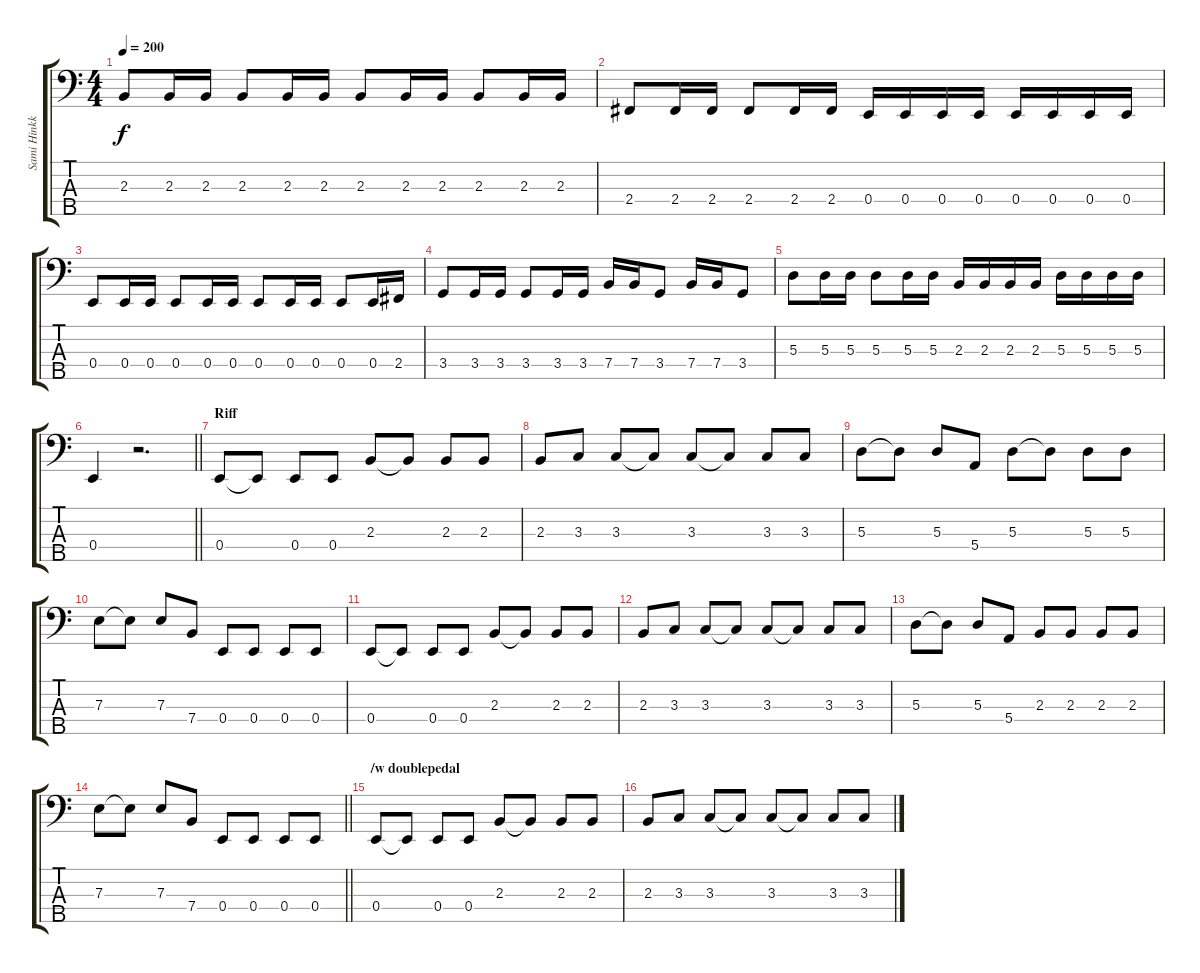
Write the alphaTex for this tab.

\track ("Sami Hinkka" "Sami Hinkk") {instrument electricbasspick}
\staff {score tabs}
\tuning (G2 D2 A1 E1 B0) {hide}
\ts (4 4)
\tempo 200
\clef f4
\ks c
2.3.8{dy f} 2.3.16 2.3.16 2.3.8 2.3.16 2.3.16 2.3.8 2.3.16 2.3.16 2.3.8 2.3.16 2.3.16 |
2.4.8 2.4.16 2.4.16 2.4.8 2.4.16 2.4.16 0.4.16 0.4.16 0.4.16 0.4.16 0.4.16 0.4.16 0.4.16 0.4.16 |
0.4.8 0.4.16 0.4.16 0.4.8 0.4.16 0.4.16 0.4.8 0.4.16 0.4.16 0.4.8 0.4.16 2.4.16 |
3.4.8 3.4.16 3.4.16 3.4.8 3.4.16 3.4.16 7.4.16 7.4.16 3.4.8 7.4.16 7.4.16 3.4.8 |
5.3.8 5.3.16 5.3.16 5.3.8 5.3.16 5.3.16 2.3.16 2.3.16 2.3.16 2.3.16 5.3.16 5.3.16 5.3.16 5.3.16 |
\barLineRight lightlight
0.4.4 r.2{d} |
\section ("" "Riff")
0.4.8 0.4{t}.8 0.4.8 0.4.8 2.3.8 2.3{t}.8 2.3.8 2.3.8 |
2.3.8 3.3.8 3.3.8 3.3{t}.8 3.3.8 3.3{t}.8 3.3.8 3.3.8 |
5.3.8 5.3{t}.8 5.3.8 5.4.8 5.3.8 5.3{t}.8 5.3.8 5.3.8 |
7.3.8 7.3{t}.8 7.3.8 7.4.8 0.4.8 0.4.8 0.4.8 0.4.8 |
0.4.8 0.4{t}.8 0.4.8 0.4.8 2.3.8 2.3{t}.8 2.3.8 2.3.8 |
2.3.8 3.3.8 3.3.8 3.3{t}.8 3.3.8 3.3{t}.8 3.3.8 3.3.8 |
5.3.8 5.3{t}.8 5.3.8 5.4.8 2.3.8 2.3.8 2.3.8 2.3.8 |
\barLineRight lightlight
7.3.8 7.3{t}.8 7.3.8 7.4.8 0.4.8 0.4.8 0.4.8 0.4.8 |
\section ("" "/w doublepedal")
0.4.8 0.4{t}.8 0.4.8 0.4.8 2.3.8 2.3{t}.8 2.3.8 2.3.8 |
2.3.8 3.3.8 3.3.8 3.3{t}.8 3.3.8 3.3{t}.8 3.3.8 3.3.8
